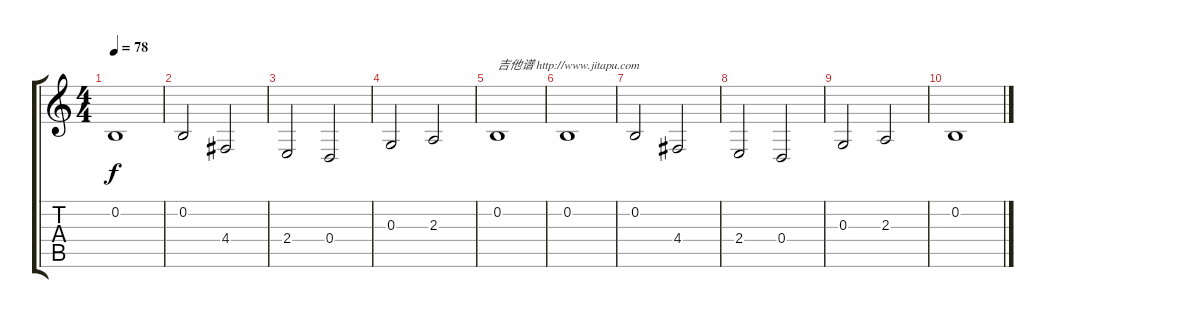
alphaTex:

\track "" {instrument stringensemble1}
\staff {score tabs}
\tuning (E4 B3 G3 D3 A2 E2) {hide}
\ts (4 4)
\tempo 78
\clef g2
\ks c
0.2.1{dy f} |
0.2.2 4.4.2 |
2.4.2 0.4.2 |
0.3.2 2.3.2 |
0.2.1{txt "吉他谱 http://www.jitapu.com"} |
0.2.1 |
0.2.2 4.4.2 |
2.4.2 0.4.2 |
0.3.2 2.3.2 |
0.2.1
